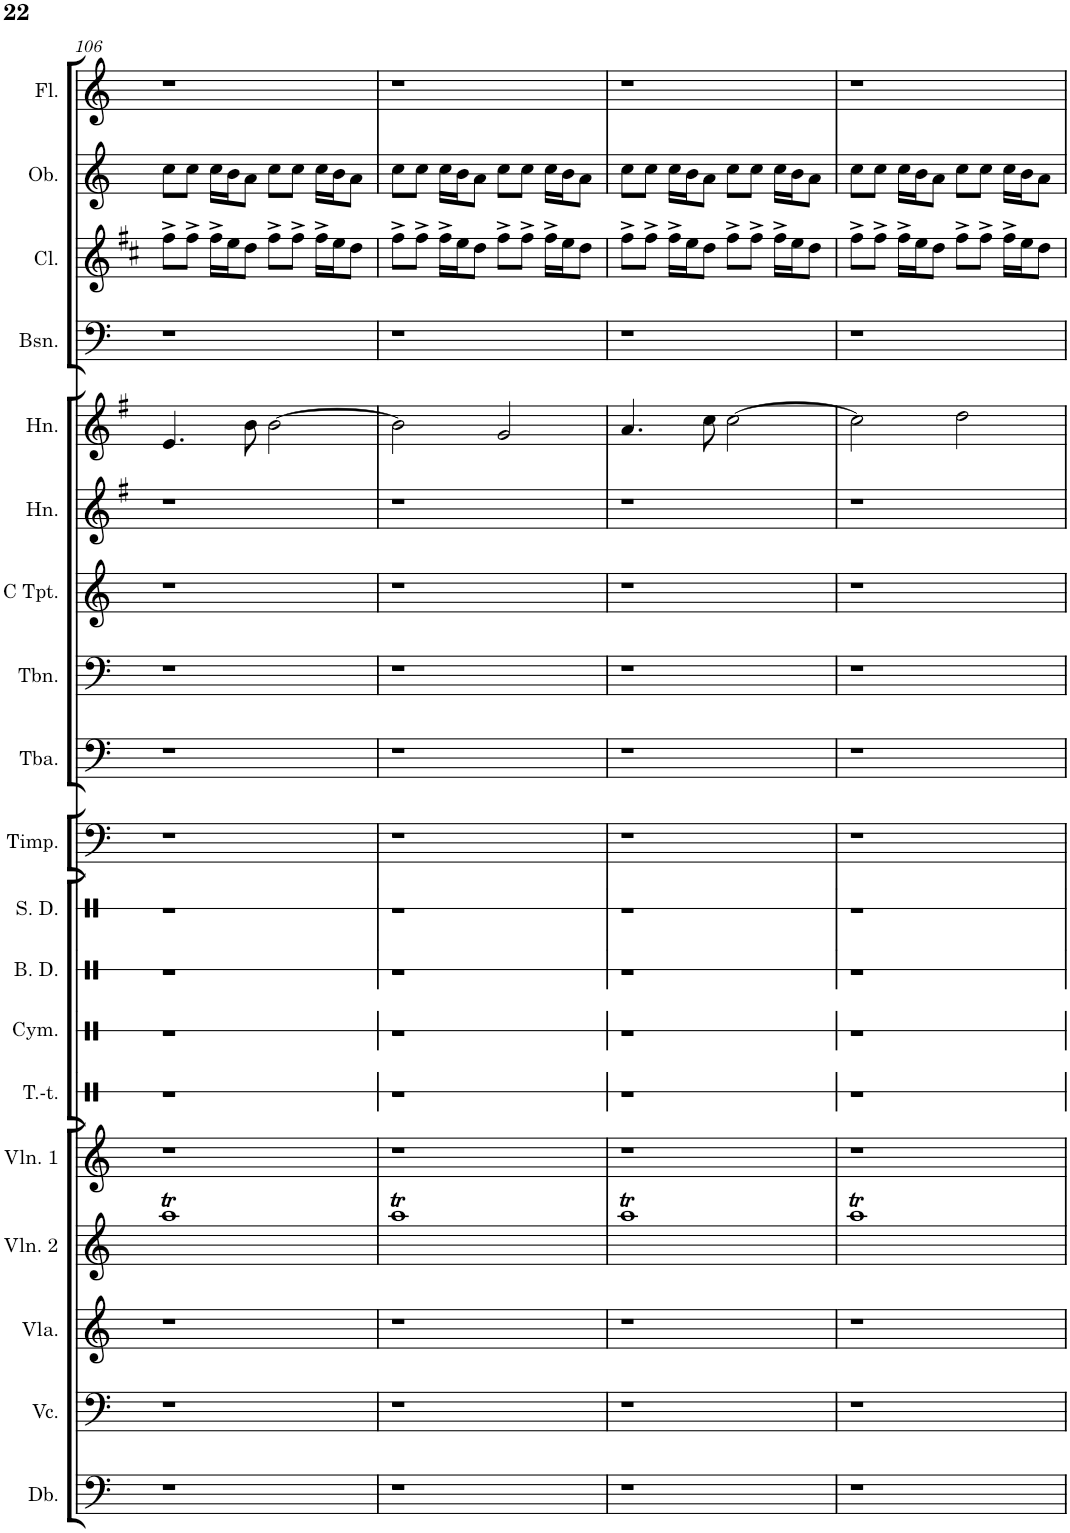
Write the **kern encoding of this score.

**kern	**kern	**kern	**kern	**kern	**kern	**kern	**kern	**kern	**kern	**kern	**kern	**kern	**kern	**kern	**kern	**kern	**kern	**kern
*part19	*part18	*part17	*part16	*part15	*part14	*part13	*part12	*part11	*part10	*part9	*part8	*part7	*part6	*part5	*part4	*part3	*part2	*part1
*staff19	*staff18	*staff17	*staff16	*staff15	*staff14	*staff13	*staff12	*staff11	*staff10	*staff9	*staff8	*staff7	*staff6	*staff5	*staff4	*staff3	*staff2	*staff1
*I"Double Bass	*I"Violoncello	*I"Viola	*I"Violin 2	*I"Violin 1	*I"Tam-tam	*I"Cymbals	*I"Bass Drum	*I"Snare Drum	*I"Timpani	*I"Tuba	*I"Trombone	*I"Trumpet in C	*I"Horn in F	*I"Horn in F	*I"Bassoon	*I"Clarinet in Bb	*I"Oboe	*I"Flute
*I'Db.	*I'Vc.	*I'Vla.	*I'Vln. 2	*I'Vln. 1	*I'T.-t.	*I'Cym.	*I'B. D.	*I'S. D.	*I'Timp.	*I'Tba.	*I'Tbn.	*	*I'Hn.	*I'Hn.	*I'Bsn.	*I'Cl.	*I'Ob.	*I'Fl.
!!LO:PB:g=z
*clefF4	*clefF4	*clefG2	*clefG2	*clefG2	*clefX	*clefX	*clefX	*clefX	*clefF4	*clefF4	*clefF4	*clefG2	*clefG2	*clefG2	*clefF4	*clefG2	*clefG2	*clefG2
*Trd7c12	*	*	*	*	*	*	*	*	*	*	*	*	*Trd4c7	*Trd4c7	*	*Trd1c2	*	*Trd-7c-12
*k[]	*k[]	*k[]	*k[]	*k[]	*k[]	*k[]	*k[]	*k[]	*k[]	*k[]	*k[]	*k[]	*k[f#]	*k[f#]	*k[]	*k[f#c#]	*k[]	*k[]
*M4/4	*M4/4	*M4/4	*M4/4	*M4/4	*M4/4	*M4/4	*M4/4	*M4/4	*M4/4	*M4/4	*M4/4	*M4/4	*M4/4	*M4/4	*M4/4	*M4/4	*M4/4	*M4/4
=106	=106	=106	=106	=106	=106	=106	=106	=106	=106	=106	=106	=106	=106	=106	=106	=106	=106	=106
1r	1r	1r	1aaT	1r	1r	1r	1r	1r	1r	1r	1r	1r	1r	4.e/	1r	8ff#^\L	8cc\L	1r
.	.	.	.	.	.	.	.	.	.	.	.	.	.	.	.	8ff#^\J	8cc\J	.
.	.	.	.	.	.	.	.	.	.	.	.	.	.	.	.	16ff#^\LL	16cc\LL	.
.	.	.	.	.	.	.	.	.	.	.	.	.	.	.	.	16ee\J	16b\J	.
.	.	.	.	.	.	.	.	.	.	.	.	.	.	8b\	.	8dd\J	8a\J	.
.	.	.	.	.	.	.	.	.	.	.	.	.	.	[2b\	.	8ff#^\L	8cc\L	.
.	.	.	.	.	.	.	.	.	.	.	.	.	.	.	.	8ff#^\J	8cc\J	.
.	.	.	.	.	.	.	.	.	.	.	.	.	.	.	.	16ff#^\LL	16cc\LL	.
.	.	.	.	.	.	.	.	.	.	.	.	.	.	.	.	16ee\J	16b\J	.
.	.	.	.	.	.	.	.	.	.	.	.	.	.	.	.	8dd\J	8a\J	.
=107	=107	=107	=107	=107	=107	=107	=107	=107	=107	=107	=107	=107	=107	=107	=107	=107	=107	=107
1r	1r	1r	1aaT	1r	1r	1r	1r	1r	1r	1r	1r	1r	1r	2b\]	1r	8ff#^\L	8cc\L	1r
.	.	.	.	.	.	.	.	.	.	.	.	.	.	.	.	8ff#^\J	8cc\J	.
.	.	.	.	.	.	.	.	.	.	.	.	.	.	.	.	16ff#^\LL	16cc\LL	.
.	.	.	.	.	.	.	.	.	.	.	.	.	.	.	.	16ee\J	16b\J	.
.	.	.	.	.	.	.	.	.	.	.	.	.	.	.	.	8dd\J	8a\J	.
.	.	.	.	.	.	.	.	.	.	.	.	.	.	2g/	.	8ff#^\L	8cc\L	.
.	.	.	.	.	.	.	.	.	.	.	.	.	.	.	.	8ff#^\J	8cc\J	.
.	.	.	.	.	.	.	.	.	.	.	.	.	.	.	.	16ff#^\LL	16cc\LL	.
.	.	.	.	.	.	.	.	.	.	.	.	.	.	.	.	16ee\J	16b\J	.
.	.	.	.	.	.	.	.	.	.	.	.	.	.	.	.	8dd\J	8a\J	.
=108	=108	=108	=108	=108	=108	=108	=108	=108	=108	=108	=108	=108	=108	=108	=108	=108	=108	=108
1r	1r	1r	1aaT	1r	1r	1r	1r	1r	1r	1r	1r	1r	1r	4.a/	1r	8ff#^\L	8cc\L	1r
.	.	.	.	.	.	.	.	.	.	.	.	.	.	.	.	8ff#^\J	8cc\J	.
.	.	.	.	.	.	.	.	.	.	.	.	.	.	.	.	16ff#^\LL	16cc\LL	.
.	.	.	.	.	.	.	.	.	.	.	.	.	.	.	.	16ee\J	16b\J	.
.	.	.	.	.	.	.	.	.	.	.	.	.	.	8cc\	.	8dd\J	8a\J	.
.	.	.	.	.	.	.	.	.	.	.	.	.	.	[2cc\	.	8ff#^\L	8cc\L	.
.	.	.	.	.	.	.	.	.	.	.	.	.	.	.	.	8ff#^\J	8cc\J	.
.	.	.	.	.	.	.	.	.	.	.	.	.	.	.	.	16ff#^\LL	16cc\LL	.
.	.	.	.	.	.	.	.	.	.	.	.	.	.	.	.	16ee\J	16b\J	.
.	.	.	.	.	.	.	.	.	.	.	.	.	.	.	.	8dd\J	8a\J	.
=109	=109	=109	=109	=109	=109	=109	=109	=109	=109	=109	=109	=109	=109	=109	=109	=109	=109	=109
1r	1r	1r	1aaT	1r	1r	1r	1r	1r	1r	1r	1r	1r	1r	2cc\]	1r	8ff#^\L	8cc\L	1r
.	.	.	.	.	.	.	.	.	.	.	.	.	.	.	.	8ff#^\J	8cc\J	.
.	.	.	.	.	.	.	.	.	.	.	.	.	.	.	.	16ff#^\LL	16cc\LL	.
.	.	.	.	.	.	.	.	.	.	.	.	.	.	.	.	16ee\J	16b\J	.
.	.	.	.	.	.	.	.	.	.	.	.	.	.	.	.	8dd\J	8a\J	.
.	.	.	.	.	.	.	.	.	.	.	.	.	.	2dd\	.	8ff#^\L	8cc\L	.
.	.	.	.	.	.	.	.	.	.	.	.	.	.	.	.	8ff#^\J	8cc\J	.
.	.	.	.	.	.	.	.	.	.	.	.	.	.	.	.	16ff#^\LL	16cc\LL	.
.	.	.	.	.	.	.	.	.	.	.	.	.	.	.	.	16ee\J	16b\J	.
.	.	.	.	.	.	.	.	.	.	.	.	.	.	.	.	8dd\J	8a\J	.
=	=	=	=	=	=	=	=	=	=	=	=	=	=	=	=	=	=	=
*-	*-	*-	*-	*-	*-	*-	*-	*-	*-	*-	*-	*-	*-	*-	*-	*-	*-	*-
